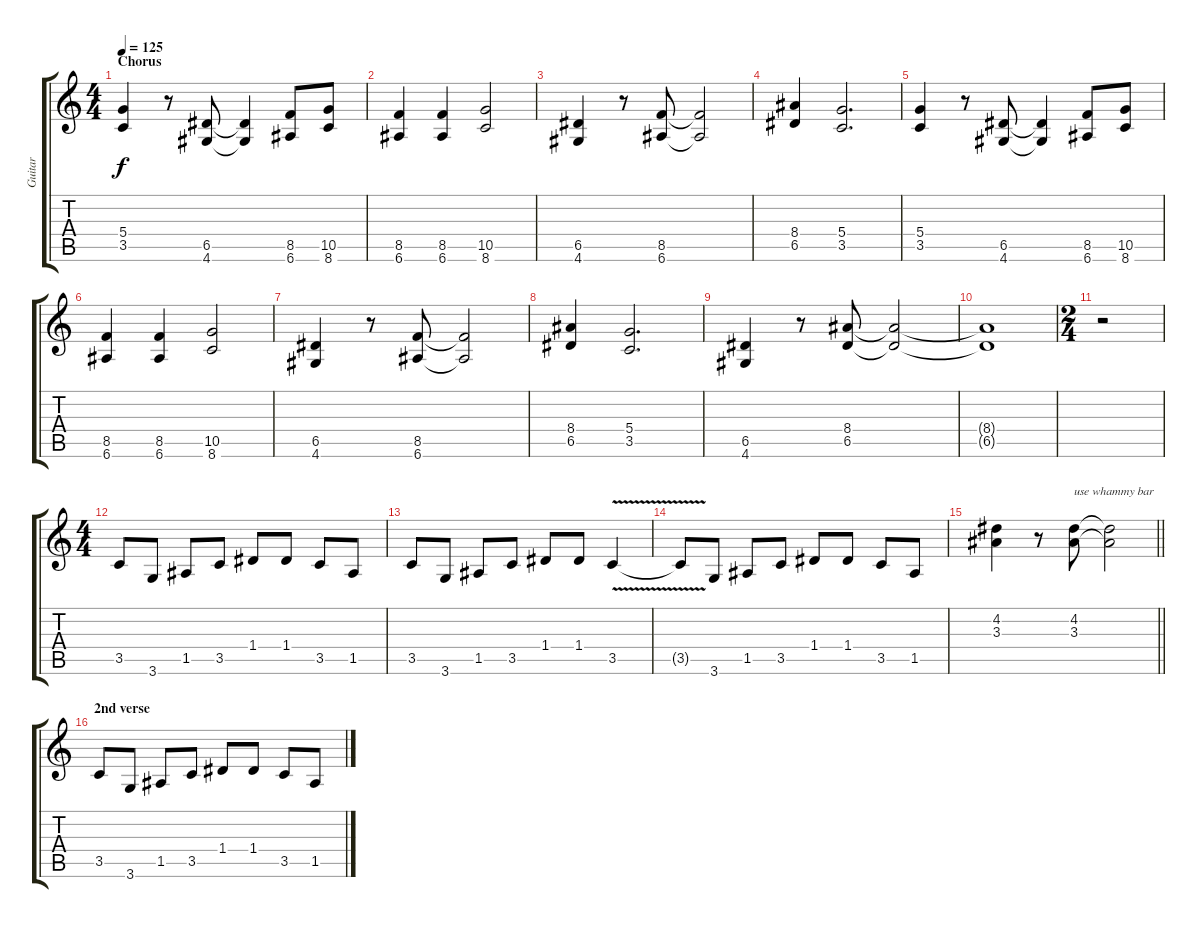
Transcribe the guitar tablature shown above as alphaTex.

\track ("Guitar" "Guitar") {instrument overdrivenguitar}
\staff {score tabs}
\tuning (E4 B3 G3 D3 A2 E2) {hide}
\ts (4 4)
\section ("" "Chorus")
\tempo 125
\clef g2
\ks c
(5.4 3.5).4{dy f} r.8 (6.5 4.6).8 (6.5{t} 4.6{t}).4 (8.5 6.6).8 (10.5 8.6).8 |
(8.5 6.6).4 (8.5 6.6).4 (10.5 8.6).2 |
(6.5 4.6).4 r.8 (8.5 6.6).8 (8.5{t} 6.6{t}).2 |
(8.4 6.5).4 (5.4 3.5).2{d} |
(5.4 3.5).4 r.8 (6.5 4.6).8 (6.5{t} 4.6{t}).4 (8.5 6.6).8 (10.5 8.6).8 |
(8.5 6.6).4 (8.5 6.6).4 (10.5 8.6).2 |
(6.5 4.6).4 r.8 (8.5 6.6).8 (8.5{t} 6.6{t}).2 |
(8.4 6.5).4 (5.4 3.5).2{d} |
(6.5 4.6).4 r.8 (8.4 6.5).8 (8.4{t} 6.5{t}).2 |
(8.4{t} 6.5{t}).1 |
\ts (2 4)
r.2 |
\ts (4 4)
3.5.8 3.6.8 1.5.8 3.5.8 1.4.8 1.4.8 3.5.8 1.5.8 |
3.5.8 3.6.8 1.5.8 3.5.8 1.4.8 1.4.8 3.5{v}.4 |
3.5{t}.8 3.6.8 1.5.8 3.5.8 1.4.8 1.4.8 3.5.8 1.5.8 |
\barLineRight lightlight
(4.2 3.3).4 r.8 (4.2 3.3).8{txt "use whammy bar"} (4.2{t} 3.3{t}).2 |
\section ("" "2nd verse")
3.5.8 3.6.8 1.5.8 3.5.8 1.4.8 1.4.8 3.5.8 1.5.8
